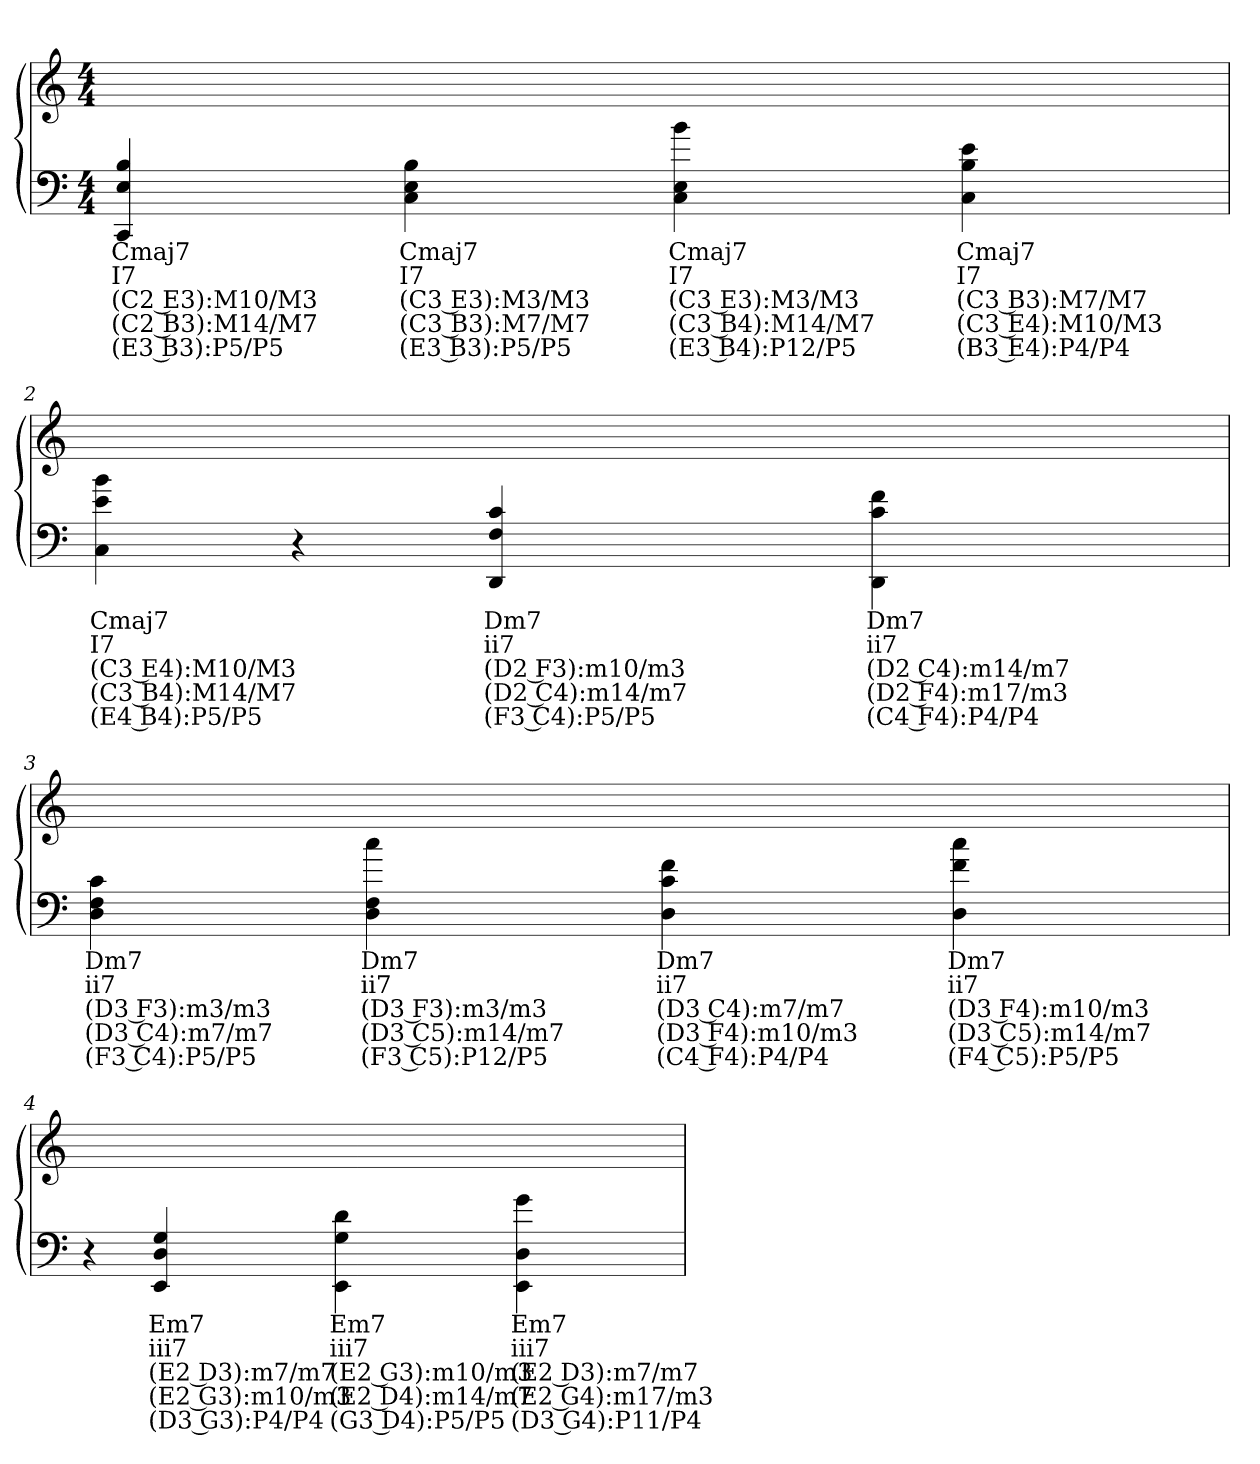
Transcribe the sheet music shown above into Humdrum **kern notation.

**kern	**text	**text	**text	**text	**text	**kern
*part2	*part2	*part2	*part2	*part2	*part2	*part1
*staff2	*staff2	*staff2	*staff2	*staff2	*staff2	*staff1
*clefF4	*	*	*	*	*	*clefG2
*k[]	*	*	*	*	*	*k[]
*C:	*	*	*	*	*	*C:
*M4/4	*	*	*	*	*	*M4/4
*MM60	*	*	*	*	*	*MM60
=1	=1	=1	=1	=1	=1	=1
4CC 4E 4B	Cmaj7	I7	(C2 E3):M10/M3	(C2 B3):M14/M7	(E3 B3):P5/P5	1ryy
4C 4E 4B	Cmaj7	I7	(C3 E3):M3/M3	(C3 B3):M7/M7	(E3 B3):P5/P5	.
4C 4E 4b	Cmaj7	I7	(C3 E3):M3/M3	(C3 B4):M14/M7	(E3 B4):P12/P5	.
4C 4B 4e	Cmaj7	I7	(C3 B3):M7/M7	(C3 E4):M10/M3	(B3 E4):P4/P4	.
=2	=2	=2	=2	=2	=2	=2
4C 4e 4b	Cmaj7	I7	(C3 E4):M10/M3	(C3 B4):M14/M7	(E4 B4):P5/P5	1ryy
4r	.	.	.	.	.	.
4DD 4F 4c	Dm7	ii7	(D2 F3):m10/m3	(D2 C4):m14/m7	(F3 C4):P5/P5	.
4DD 4c 4f	Dm7	ii7	(D2 C4):m14/m7	(D2 F4):m17/m3	(C4 F4):P4/P4	.
=3	=3	=3	=3	=3	=3	=3
4D 4F 4c	Dm7	ii7	(D3 F3):m3/m3	(D3 C4):m7/m7	(F3 C4):P5/P5	1ryy
4D 4F 4cc	Dm7	ii7	(D3 F3):m3/m3	(D3 C5):m14/m7	(F3 C5):P12/P5	.
4D 4c 4f	Dm7	ii7	(D3 C4):m7/m7	(D3 F4):m10/m3	(C4 F4):P4/P4	.
4D 4f 4cc	Dm7	ii7	(D3 F4):m10/m3	(D3 C5):m14/m7	(F4 C5):P5/P5	.
=4	=4	=4	=4	=4	=4	=4
4r	.	.	.	.	.	1ryy
4EE 4D 4G	Em7	iii7	(E2 D3):m7/m7	(E2 G3):m10/m3	(D3 G3):P4/P4	.
4EE 4G 4d	Em7	iii7	(E2 G3):m10/m3	(E2 D4):m14/m7	(G3 D4):P5/P5	.
4EE 4D 4g	Em7	iii7	(E2 D3):m7/m7	(E2 G4):m17/m3	(D3 G4):P11/P4	.
=	=	=	=	=	=	=
*-	*-	*-	*-	*-	*-	*-
